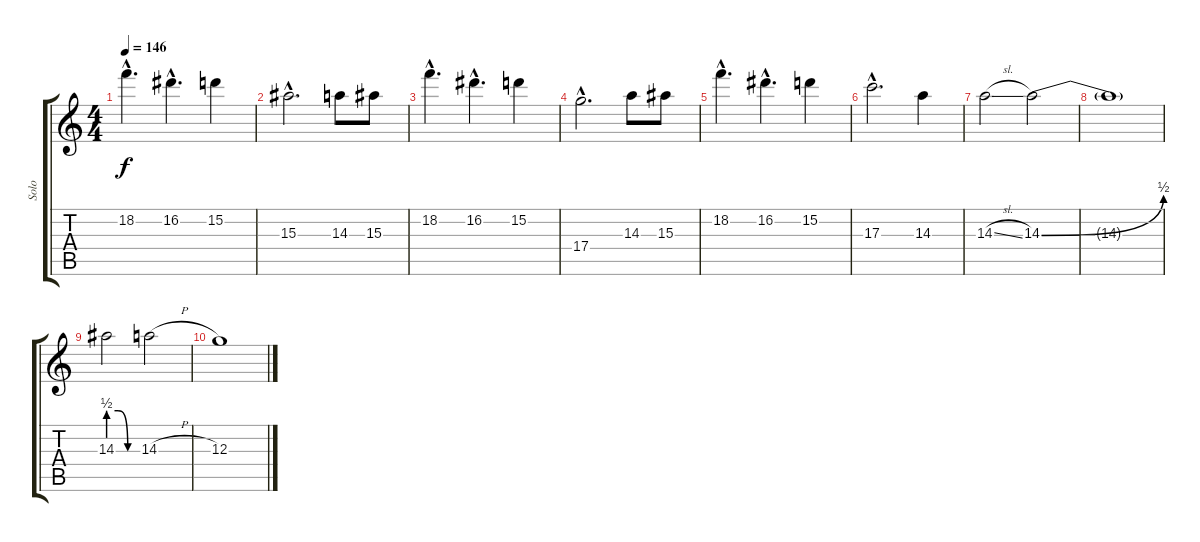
\track ("Solo" "Solo") {instrument overdrivenguitar}
\staff {score tabs}
\tuning (E4 B3 G3 D3 A2 E2) {hide}
\ts (4 4)
\tempo 146
\clef g2
\ks c
18.2{hac}.4{d dy f} 16.2{hac}.4{d} 15.2.4 |
15.3{hac}.2{d} 14.3.8 15.3.8 |
18.2{hac}.4{d} 16.2{hac}.4{d} 15.2.4 |
17.4{hac}.2{d} 14.3.8 15.3.8 |
18.2{hac}.4{d} 16.2{hac}.4{d} 15.2.4 |
17.3{hac}.2{d} 14.3.4 |
14.3{sl}.2 14.3{be (bend 0 0 60 2)}.2 |
14.3{t}.1 |
14.3{be (custom 0 2 20 2 40 0 60 0)}.2 14.3{h}.2 |
12.3.1
